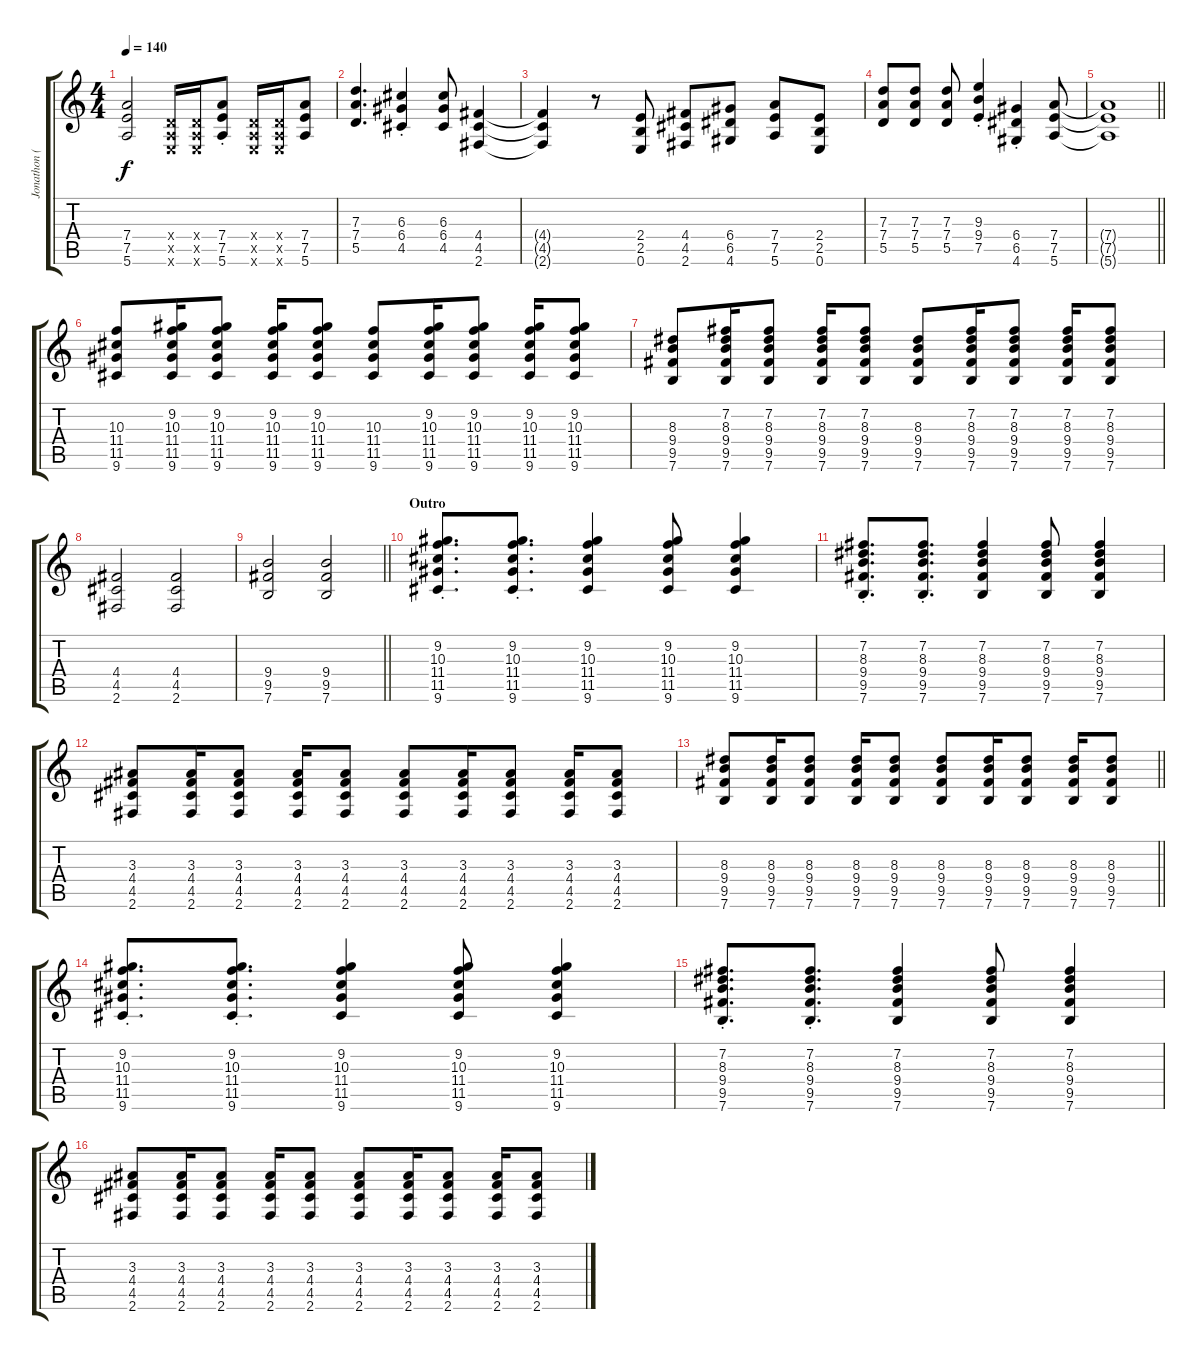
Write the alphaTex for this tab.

\track ("Jonathon (Rhythm Guitar)" "Jonathon (") {instrument overdrivenguitar}
\staff {score tabs}
\tuning (E4 B3 G3 D3 A2 E2) {hide}
\ts (4 4)
\tempo 140
\clef g2
\ks c
(7.4 7.5 5.6).2{dy f} (0.4{x} 0.5{x} 0.6{x}).16 (0.4{x} 0.5{x} 0.6{x}).16 (7.4 7.5{st} 5.6).8 (0.4{x} 0.5{x} 0.6{x}).16 (0.4{x} 0.5{x} 0.6{x}).16 (7.4 7.5 5.6).8 |
(7.3 7.4 5.5).4{d} (6.3 6.4 4.5{st}).4 (6.3 6.4 4.5).8 (4.4 4.5 2.6).4 |
(4.4{t} 4.5{t} 2.6{t}).4 r.8 (2.4 2.5 0.6).8 (4.4 4.5 2.6).8 (6.4 6.5 4.6).8 (7.4 7.5 5.6).8 (2.4 2.5 0.6).8 |
(7.3 7.4 5.5).8 (7.3 7.4 5.5).8 (7.3 7.4 5.5).8 (9.3{st} 9.4 7.5).4 (6.4 6.5 4.6{st}).4 (7.4 7.5 5.6).8 |
\barLineRight lightlight
(7.4{t} 7.5{t} 5.6{t}).1 |
(10.3 11.4 11.5 9.6).8 (9.2 10.3 11.4 11.5 9.6).16 (9.2 10.3 11.4 11.5 9.6).8 (9.2 10.3 11.4 11.5 9.6).16 (9.2 10.3 11.4 11.5 9.6).8 (10.3 11.4 11.5 9.6).8 (9.2 10.3 11.4 11.5 9.6).16 (9.2 10.3 11.4 11.5 9.6).8 (9.2 10.3 11.4 11.5 9.6).16 (9.2 10.3 11.4 11.5 9.6).8 |
(8.3 9.4 9.5 7.6).8 (7.2 8.3 9.4 9.5 7.6).16 (7.2 8.3 9.4 9.5 7.6).8 (7.2 8.3 9.4 9.5 7.6).16 (7.2 8.3 9.4 9.5 7.6).8 (8.3 9.4 9.5 7.6).8 (7.2 8.3 9.4 9.5 7.6).16 (7.2 8.3 9.4 9.5 7.6).8 (7.2 8.3 9.4 9.5 7.6).16 (7.2 8.3 9.4 9.5 7.6).8 |
(4.4 4.5 2.6).2 (4.4 4.5 2.6).2 |
\barLineRight lightlight
(9.4 9.5 7.6).2 (9.4 9.5 7.6).2 |
\section ("" "Outro")
(9.2{st} 10.3{st} 11.4 11.5 9.6).8{d} (9.2{st} 10.3{st} 11.4 11.5 9.6).8{d} (9.2 10.3 11.4 11.5 9.6).4 (9.2 10.3 11.4 11.5 9.6).8 (9.2 10.3 11.4 11.5 9.6).4 |
(7.2{st} 8.3{st} 9.4 9.5 7.6).8{d} (7.2{st} 8.3{st} 9.4 9.5 7.6).8{d} (7.2 8.3 9.4 9.5 7.6).4 (7.2 8.3 9.4 9.5 7.6).8 (7.2 8.3 9.4 9.5 7.6).4 |
(3.3 4.4 4.5 2.6).8 (3.3 4.4 4.5 2.6).16 (3.3 4.4 4.5 2.6).8 (3.3 4.4 4.5 2.6).16 (3.3 4.4 4.5 2.6).8 (3.3 4.4 4.5 2.6).8 (3.3 4.4 4.5 2.6).16 (3.3 4.4 4.5 2.6).8 (3.3 4.4 4.5 2.6).16 (3.3 4.4 4.5 2.6).8 |
\barLineRight lightlight
(8.3 9.4 9.5 7.6).8 (8.3 9.4 9.5 7.6).16 (8.3 9.4 9.5 7.6).8 (8.3 9.4 9.5 7.6).16 (8.3 9.4 9.5 7.6).8 (8.3 9.4 9.5 7.6).8 (8.3 9.4 9.5 7.6).16 (8.3 9.4 9.5 7.6).8 (8.3 9.4 9.5 7.6).16 (8.3 9.4 9.5 7.6).8 |
(9.2{st} 10.3{st} 11.4 11.5 9.6).8{d} (9.2{st} 10.3{st} 11.4 11.5 9.6).8{d} (9.2 10.3 11.4 11.5 9.6).4 (9.2 10.3 11.4 11.5 9.6).8 (9.2 10.3 11.4 11.5 9.6).4 |
(7.2{st} 8.3{st} 9.4 9.5 7.6).8{d} (7.2{st} 8.3{st} 9.4 9.5 7.6).8{d} (7.2 8.3 9.4 9.5 7.6).4 (7.2 8.3 9.4 9.5 7.6).8 (7.2 8.3 9.4 9.5 7.6).4 |
(3.3 4.4 4.5 2.6).8 (3.3 4.4 4.5 2.6).16 (3.3 4.4 4.5 2.6).8 (3.3 4.4 4.5 2.6).16 (3.3 4.4 4.5 2.6).8 (3.3 4.4 4.5 2.6).8 (3.3 4.4 4.5 2.6).16 (3.3 4.4 4.5 2.6).8 (3.3 4.4 4.5 2.6).16 (3.3 4.4 4.5 2.6).8
